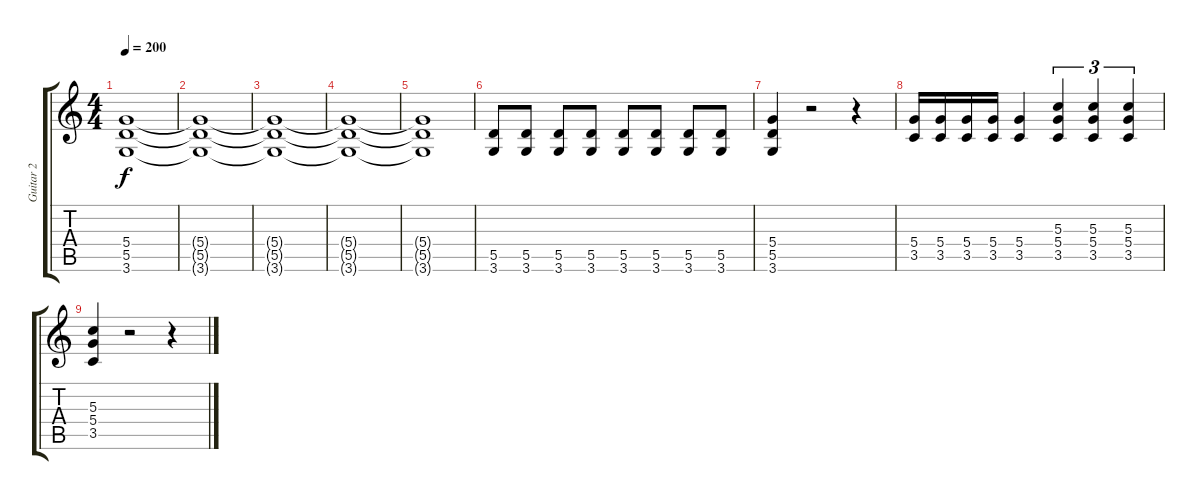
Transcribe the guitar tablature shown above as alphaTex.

\track ("Guitar 2" "Guitar 2") {instrument distortionguitar}
\staff {score tabs}
\tuning (E4 B3 G3 D3 A2 E2) {hide}
\ts (4 4)
\tempo 200
\clef g2
\ks c
(5.4{t} 5.5{t} 3.6{t}).1{dy f} |
(5.4{t} 5.5{t} 3.6{t}).1 |
(5.4{t} 5.5{t} 3.6{t}).1 |
(5.4{t} 5.5{t} 3.6{t}).1 |
(5.4{t} 5.5{t} 3.6{t}).1 |
\section ("" "")
(5.5 3.6).8 (5.5 3.6).8 (5.5 3.6).8 (5.5 3.6).8 (5.5 3.6).8 (5.5 3.6).8 (5.5 3.6).8 (5.5 3.6).8 |
(5.4 5.5 3.6).4 r.2 r.4 |
(5.4 3.5).16 (5.4 3.5).16 (5.4 3.5).16 (5.4 3.5).16 (5.4 3.5).4 (5.3 5.4 3.5).4{tu (3 2)} (5.3 5.4 3.5).4{tu (3 2)} (5.3 5.4 3.5).4{tu (3 2)} |
(5.3 5.4 3.5).4 r.2 r.4
